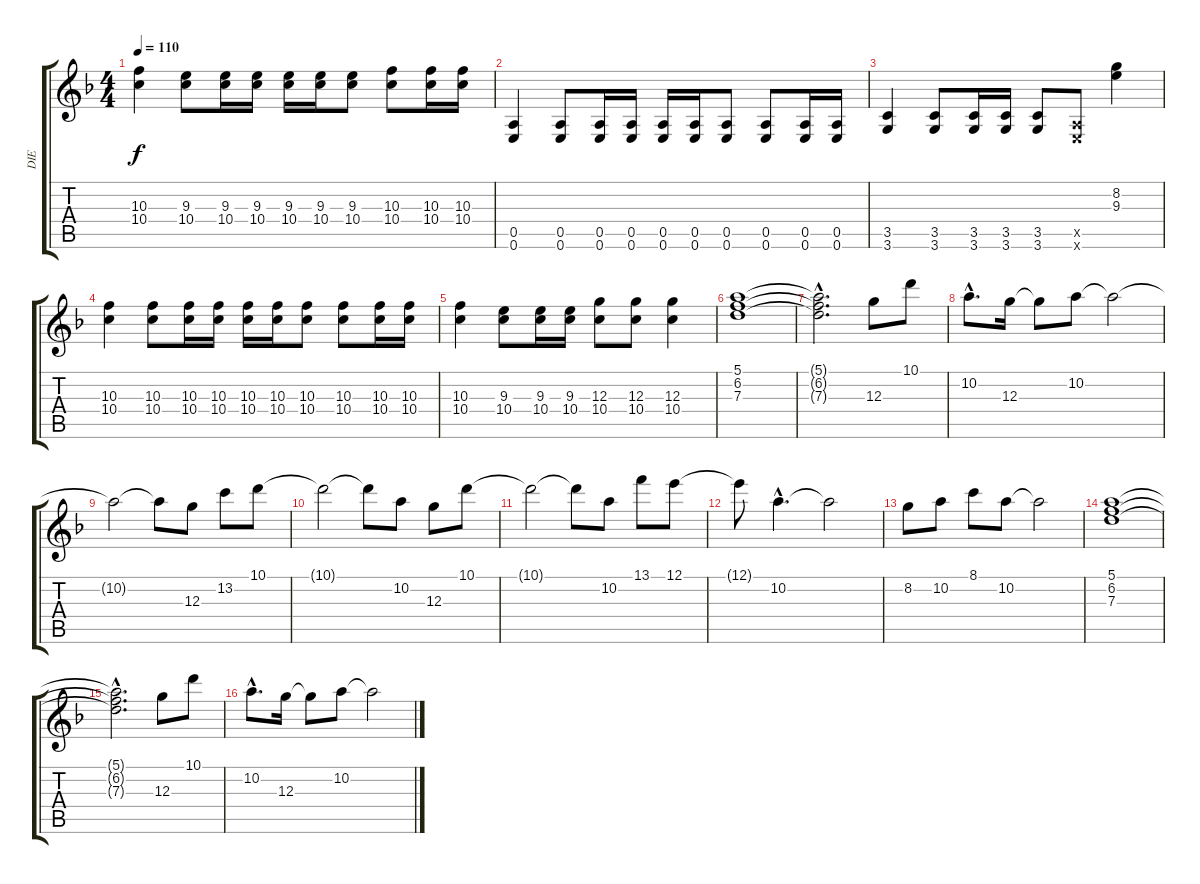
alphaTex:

\track ("DIE" "DIE") {instrument overdrivenguitar}
\staff {score tabs}
\tuning (E4 B3 G3 D3 A2 E2) {hide}
\ts (4 4)
\tempo 110
\clef g2
\ks f
(10.3 10.4).4{dy f} (9.3 10.4).8 (9.3 10.4).16 (9.3 10.4).16 (9.3 10.4).16 (9.3 10.4).16 (9.3 10.4).8 (10.3 10.4).8 (10.3 10.4).16 (10.3 10.4).16 |
(0.5 0.6).4 (0.5 0.6).8 (0.5 0.6).16 (0.5 0.6).16 (0.5 0.6).16 (0.5 0.6).16 (0.5 0.6).8 (0.5 0.6).8 (0.5 0.6).16 (0.5 0.6).16 |
(3.5 3.6).4 (3.5 3.6).8 (3.5 3.6).16 (3.5 3.6).16 (3.5 3.6).8 (0.5{x} 0.6{x}).8 (8.2 9.3).4 |
(10.3 10.4).4 (10.3 10.4).8 (10.3 10.4).16 (10.3 10.4).16 (10.3 10.4).16 (10.3 10.4).16 (10.3 10.4).8 (10.3 10.4).8 (10.3 10.4).16 (10.3 10.4).16 |
(10.3 10.4).4 (9.3 10.4).8 (9.3 10.4).16 (9.3 10.4).16 (12.3 10.4).8 (12.3 10.4).8 (12.3 10.4).4 |
(5.1 6.2 7.3).1 |
(5.1{hac t} 6.2{hac t} 7.3{hac t}).2{d} 12.3.8 10.1.8 |
10.2{hac}.8{d} 12.3.16 12.3{t}.8 10.2.8 10.2{t}.2 |
10.2{t}.2 10.2{t}.8 12.3.8 13.2.8 10.1.8 |
10.1{t}.2 10.1{t}.8 10.2.8 12.3.8 10.1.8 |
10.1{t}.2 10.1{t}.8 10.2.8 13.1.8 12.1.8 |
12.1{t}.8 10.2{hac}.4{d} 10.2{t}.2 |
8.2.8 10.2.8 8.1.8 10.2.8 10.2{t}.2 |
(5.1 6.2 7.3).1 |
(5.1{hac t} 6.2{hac t} 7.3{hac t}).2{d} 12.3.8 10.1.8 |
10.2{hac}.8{d} 12.3.16 12.3{t}.8 10.2.8 10.2{t}.2
